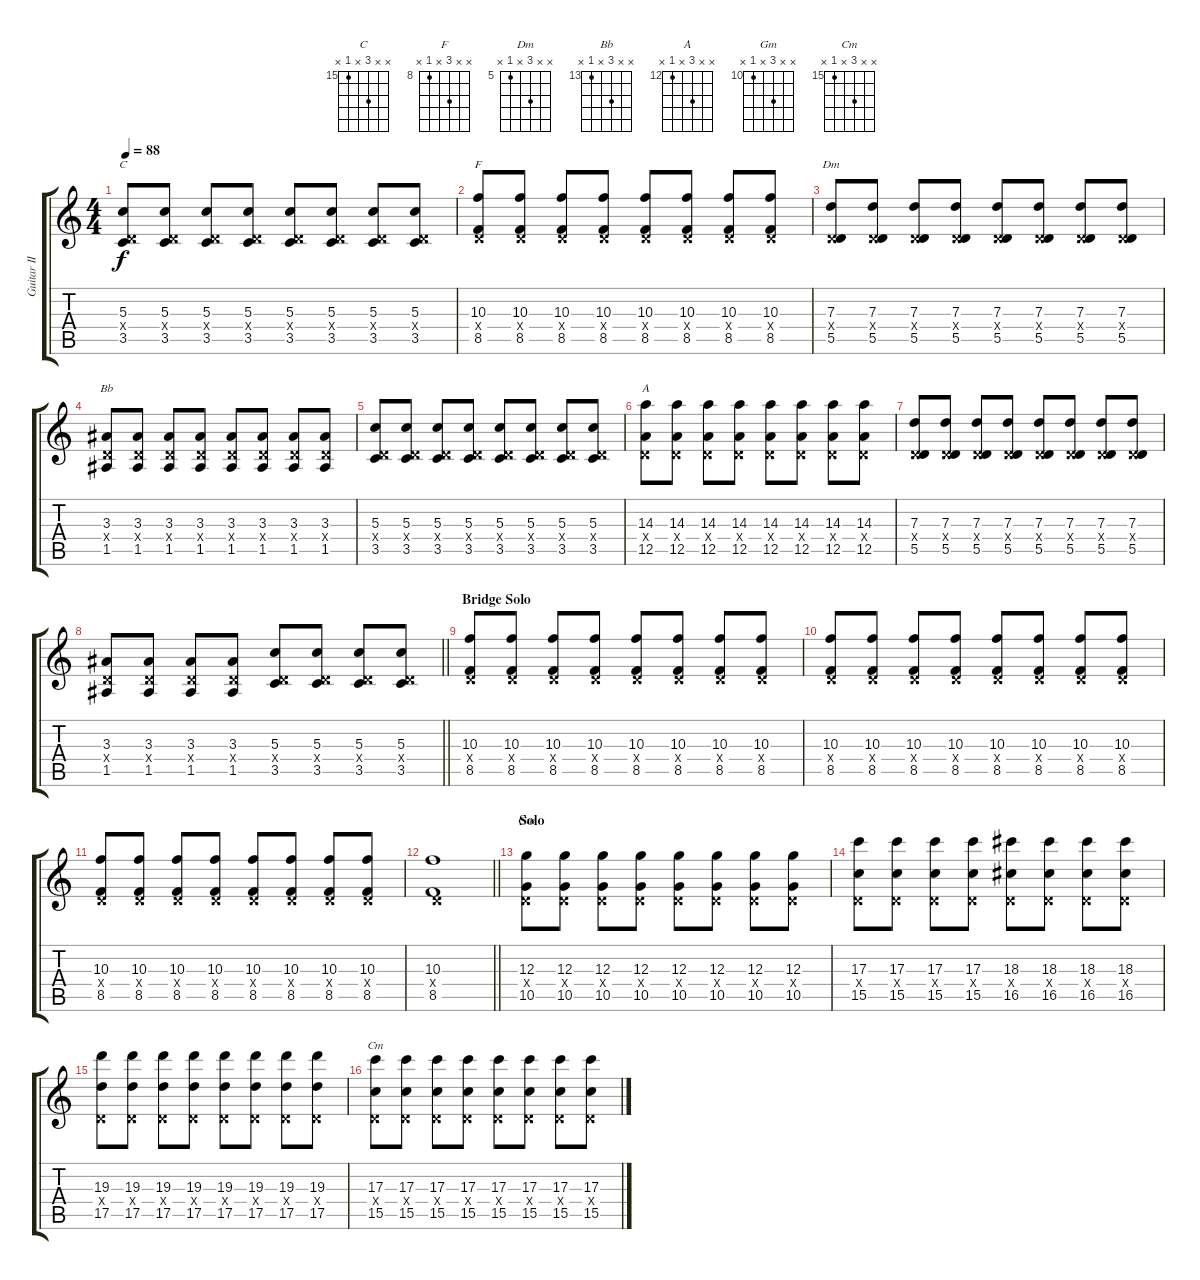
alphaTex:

\track ("Guitar II" "Guitar II") {instrument distortionguitar}
\staff {score tabs}
\tuning (E4 B3 G3 D3 A2 E2) {hide}
\chord ("C" x x 17 x 15 x) {firstfret 15}
\chord ("F" x x 10 x 8 x) {firstfret 8}
\chord ("Dm" x x 7 x 5 x) {firstfret 5}
\chord ("Bb" x x 15 x 13 x) {firstfret 13}
\chord ("A" x x 14 x 12 x) {firstfret 12}
\chord ("Gm" x x 12 x 10 x) {firstfret 10}
\chord ("Cm" x x 17 x 15 x) {firstfret 15}
\ts (4 4)
\tempo 88
\clef g2
\ks c
(5.3 0.4{x} 3.5).8{ch "C" dy f} (5.3 0.4{x} 3.5).8 (5.3 0.4{x} 3.5).8 (5.3 0.4{x} 3.5).8 (5.3 0.4{x} 3.5).8 (5.3 0.4{x} 3.5).8 (5.3 0.4{x} 3.5).8 (5.3 0.4{x} 3.5).8 |
(10.3 0.4{x} 8.5).8{ch "F"} (10.3 0.4{x} 8.5).8 (10.3 0.4{x} 8.5).8 (10.3 0.4{x} 8.5).8 (10.3 0.4{x} 8.5).8 (10.3 0.4{x} 8.5).8 (10.3 0.4{x} 8.5).8 (10.3 0.4{x} 8.5).8 |
(7.3 0.4{x} 5.5).8{ch "Dm"} (7.3 0.4{x} 5.5).8 (7.3 0.4{x} 5.5).8 (7.3 0.4{x} 5.5).8 (7.3 0.4{x} 5.5).8 (7.3 0.4{x} 5.5).8 (7.3 0.4{x} 5.5).8 (7.3 0.4{x} 5.5).8 |
(3.3 0.4{x} 1.5).8{ch "Bb"} (3.3 0.4{x} 1.5).8 (3.3 0.4{x} 1.5).8 (3.3 0.4{x} 1.5).8 (3.3 0.4{x} 1.5).8 (3.3 0.4{x} 1.5).8 (3.3 0.4{x} 1.5).8 (3.3 0.4{x} 1.5).8 |
(5.3 0.4{x} 3.5).8 (5.3 0.4{x} 3.5).8 (5.3 0.4{x} 3.5).8 (5.3 0.4{x} 3.5).8 (5.3 0.4{x} 3.5).8 (5.3 0.4{x} 3.5).8 (5.3 0.4{x} 3.5).8 (5.3 0.4{x} 3.5).8 |
(14.3 0.4{x} 12.5).8{ch "A"} (14.3 0.4{x} 12.5).8 (14.3 0.4{x} 12.5).8 (14.3 0.4{x} 12.5).8 (14.3 0.4{x} 12.5).8 (14.3 0.4{x} 12.5).8 (14.3 0.4{x} 12.5).8 (14.3 0.4{x} 12.5).8 |
(7.3 0.4{x} 5.5).8 (7.3 0.4{x} 5.5).8 (7.3 0.4{x} 5.5).8 (7.3 0.4{x} 5.5).8 (7.3 0.4{x} 5.5).8 (7.3 0.4{x} 5.5).8 (7.3 0.4{x} 5.5).8 (7.3 0.4{x} 5.5).8 |
\barLineRight lightlight
(3.3 0.4{x} 1.5).8 (3.3 0.4{x} 1.5).8 (3.3 0.4{x} 1.5).8 (3.3 0.4{x} 1.5).8 (5.3 0.4{x} 3.5).8 (5.3 0.4{x} 3.5).8 (5.3 0.4{x} 3.5).8 (5.3 0.4{x} 3.5).8 |
\section ("" "Bridge Solo")
(10.3 0.4{x} 8.5).8 (10.3 0.4{x} 8.5).8 (10.3 0.4{x} 8.5).8 (10.3 0.4{x} 8.5).8 (10.3 0.4{x} 8.5).8 (10.3 0.4{x} 8.5).8 (10.3 0.4{x} 8.5).8 (10.3 0.4{x} 8.5).8 |
(10.3 0.4{x} 8.5).8 (10.3 0.4{x} 8.5).8 (10.3 0.4{x} 8.5).8 (10.3 0.4{x} 8.5).8 (10.3 0.4{x} 8.5).8 (10.3 0.4{x} 8.5).8 (10.3 0.4{x} 8.5).8 (10.3 0.4{x} 8.5).8 |
(10.3 0.4{x} 8.5).8 (10.3 0.4{x} 8.5).8 (10.3 0.4{x} 8.5).8 (10.3 0.4{x} 8.5).8 (10.3 0.4{x} 8.5).8 (10.3 0.4{x} 8.5).8 (10.3 0.4{x} 8.5).8 (10.3 0.4{x} 8.5).8 |
\barLineRight lightlight
(10.3 0.4{x} 8.5).1 |
\section ("" "Solo")
(12.3 0.4{x} 10.5).8{ch "Gm"} (12.3 0.4{x} 10.5).8 (12.3 0.4{x} 10.5).8 (12.3 0.4{x} 10.5).8 (12.3 0.4{x} 10.5).8 (12.3 0.4{x} 10.5).8 (12.3 0.4{x} 10.5).8 (12.3 0.4{x} 10.5).8 |
(17.3 0.4{x} 15.5).8 (17.3 0.4{x} 15.5).8 (17.3 0.4{x} 15.5).8 (17.3 0.4{x} 15.5).8 (18.3 0.4{x} 16.5).8 (18.3 0.4{x} 16.5).8 (18.3 0.4{x} 16.5).8 (18.3 0.4{x} 16.5).8 |
(19.3 0.4{x} 17.5).8 (19.3 0.4{x} 17.5).8 (19.3 0.4{x} 17.5).8 (19.3 0.4{x} 17.5).8 (19.3 0.4{x} 17.5).8 (19.3 0.4{x} 17.5).8 (19.3 0.4{x} 17.5).8 (19.3 0.4{x} 17.5).8 |
(17.3 0.4{x} 15.5).8{ch "Cm"} (17.3 0.4{x} 15.5).8 (17.3 0.4{x} 15.5).8 (17.3 0.4{x} 15.5).8 (17.3 0.4{x} 15.5).8 (17.3 0.4{x} 15.5).8 (17.3 0.4{x} 15.5).8 (17.3 0.4{x} 15.5).8
